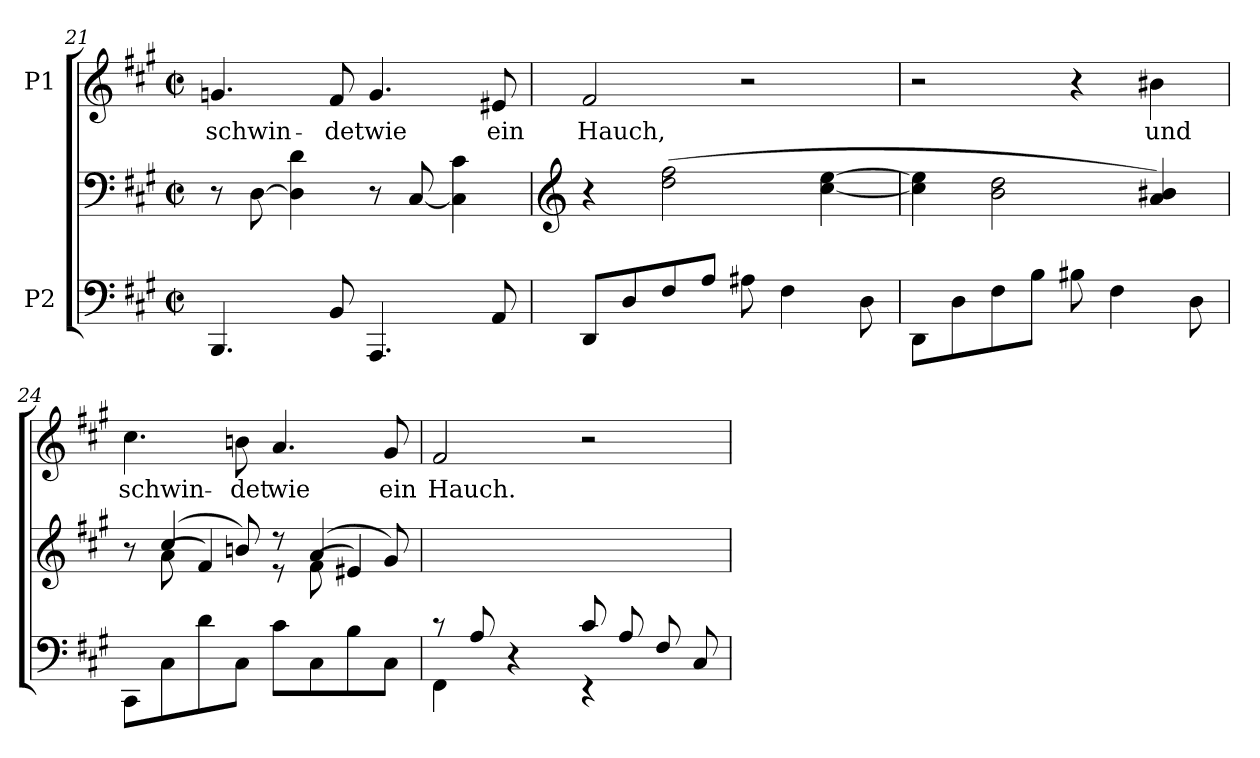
**kern	**kern	**kern	**text
*part2	*part2	*part1	*part1
*staff3	*staff2	*staff1	*staff1
*I"P2	*	*I"P1	*
!!LO:LB:g=z
*clefF4	*clefF4	*clefG2	*
*k[f#c#g#]	*k[f#c#g#]	*k[f#c#g#]	*
*A:	*A:	*A:	*
*M2/2	*M2/2	*M2/2	*
*met(c|)	*met(c|)	*met(c|)	*
=21	=21	=21	=21
!	!	!	!LO:LY:b:color=#000000
4.BBBi/	8r	4.gni/	schwin-
.	[8Di\	.	.
.	4Di\] 4di	.	.
!	!	!	!LO:LY:b:color=#000000
8BBi/	.	8f#i/	-det
!	!	!	!LO:LY:b:color=#000000
4.AAAi/	8r	4.gi/	wie
.	[8C#i/	.	.
.	4C#i\] 4c#i	.	.
!	!	!	!LO:LY:b:color=#000000
8AAi/	.	8e#Xi/	ein
=22	=22	=22	=22
*	*clefG2	*	*
!	!	!	!LO:LY:b:color=#000000
8DDi/L	4r	2f#i/	Hauch,
8Di/	.	.	.
8F#i/	(2ddi\ 2ff#i	.	.
8Ai/J	.	.	.
8A#Xi\	.	2r	.
4F#i\	.	.	.
.	[4cc#i\ [4eei	.	.
8Di\	.	.	.
=23	=23	=23	=23
8DDi\L	4cc#i\] 4eei]	2r	.
8Di\	.	.	.
8F#i\	2bi\ 2ddi	.	.
8Bi\J	.	.	.
8B#Xi\	.	4r	.
4F#i\	.	.	.
!	!	!	!LO:LY:b:color=#000000
.	4ai/ 4b#Xi)	4b#Xi\	und
8Di\	.	.	.
=24	=24	=24	=24
*	*^	*	*
!	!	!	!	!LO:LY:b:color=#000000
8CC#i\L	8r	8ryy	4.cc#i\	schwin-
8C#i\	(4cc#i/	(8ai\	.	.
8di\	.	4f#i/)	.	.
!	!	!	!	!LO:LY:b:color=#000000
8C#i\J	8bni/)	.	8bni\	-det
!	!	!	!	!LO:LY:b:color=#000000
8c#i\L	8r	8r	4.ai/	wie
8C#i\	(4ai/	(8f#i\	.	.
8Bi\	.	4e#Xi/)	.	.
!	!	!	!	!LO:LY:b:color=#000000
8C#i\J	8g#i/)	.	8g#i/	ein
!!LO:LB:g=z
=25	=25	=25	=25	=25
*^	*	*	*	*
!	!	!	!	!	!LO:LY:b:color=#000000
8r	4FF#i\	8ryy	4ryy	2f#i/	Hauch.
8Ai/L	.	8ryy	.	.	.
4ryy	4r	8ryy	8ai\	.	.
.	.	8ryy	8f#i\J	.	.
8c#i/L	4r	8ryy	2ryy	2r	.
8Ai/	.	8ryy	.	.	.
8F#i/	4ryy	4ryy	.	.	.
8C#i/J	.	.	.	.	.
*v	*v	*	*	*	*
*	*v	*v	*	*
=	=	=	=
*-	*-	*-	*-
